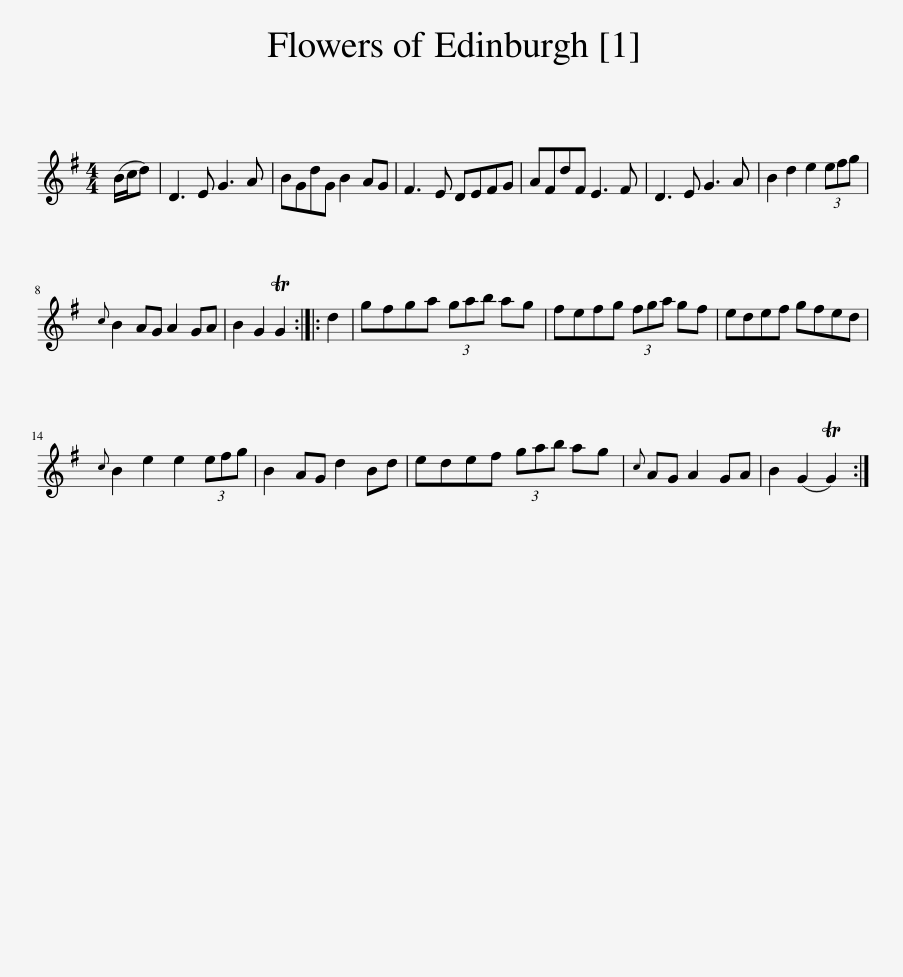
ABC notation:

X:1
L:1/8
M:4/4
I:linebreak $
K:G
V:1 treble
V:1
 (B/c/d) | D3 E G3 A | BGdG B2 AG | F3 E DEFG | AFdF E3 F | %5
 D3 E G3 A | B2 d2 e2 (3efg |${c} B2 AG A2 GA | B2 G2 TG2 :: d2 | %10
 gfga (3gab ag | fefg (3fga gf | edef gfed |${c} B2 e2 e2 (3efg | B2 AG d2 Bd | %15
 edef (3gab ag |{c} AG A2 GA | B2 (G2 TG2) :| %18
